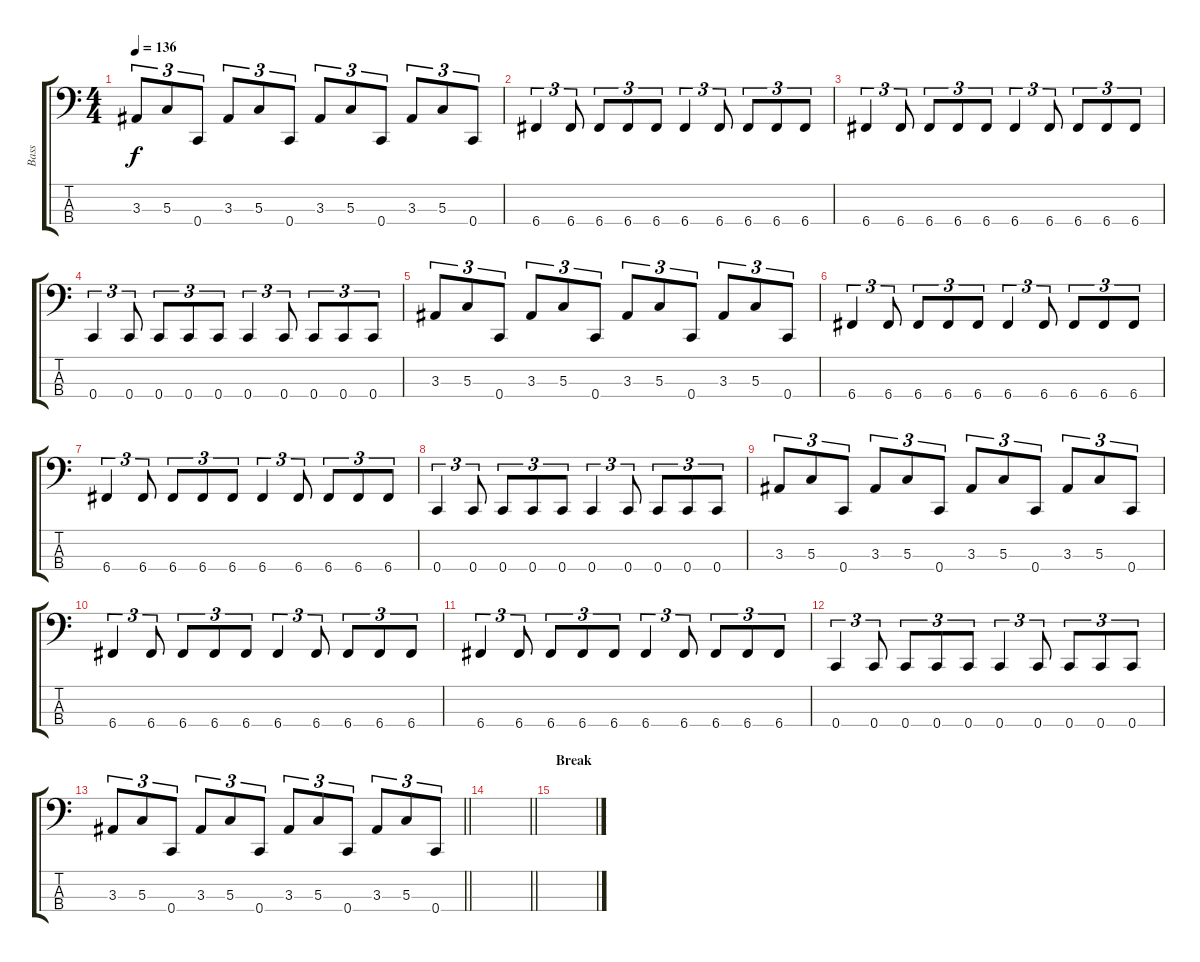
\track ("Bass" "Bass") {instrument electricbassfinger}
\staff {score tabs}
\tuning (F2 C2 G1 C1) {hide}
\ts (4 4)
\tempo 136
\clef f4
\ks c
3.3.8{tu (3 2) dy f} 5.3.8{tu (3 2)} 0.4.8{tu (3 2)} 3.3.8{tu (3 2)} 5.3.8{tu (3 2)} 0.4.8{tu (3 2)} 3.3.8{tu (3 2)} 5.3.8{tu (3 2)} 0.4.8{tu (3 2)} 3.3.8{tu (3 2)} 5.3.8{tu (3 2)} 0.4.8{tu (3 2)} |
6.4.4{tu (3 2)} 6.4.8{tu (3 2)} 6.4.8{tu (3 2)} 6.4.8{tu (3 2)} 6.4.8{tu (3 2)} 6.4.4{tu (3 2)} 6.4.8{tu (3 2)} 6.4.8{tu (3 2)} 6.4.8{tu (3 2)} 6.4.8{tu (3 2)} |
6.4.4{tu (3 2)} 6.4.8{tu (3 2)} 6.4.8{tu (3 2)} 6.4.8{tu (3 2)} 6.4.8{tu (3 2)} 6.4.4{tu (3 2)} 6.4.8{tu (3 2)} 6.4.8{tu (3 2)} 6.4.8{tu (3 2)} 6.4.8{tu (3 2)} |
0.4.4{tu (3 2)} 0.4.8{tu (3 2)} 0.4.8{tu (3 2)} 0.4.8{tu (3 2)} 0.4.8{tu (3 2)} 0.4.4{tu (3 2)} 0.4.8{tu (3 2)} 0.4.8{tu (3 2)} 0.4.8{tu (3 2)} 0.4.8{tu (3 2)} |
3.3.8{tu (3 2)} 5.3.8{tu (3 2)} 0.4.8{tu (3 2)} 3.3.8{tu (3 2)} 5.3.8{tu (3 2)} 0.4.8{tu (3 2)} 3.3.8{tu (3 2)} 5.3.8{tu (3 2)} 0.4.8{tu (3 2)} 3.3.8{tu (3 2)} 5.3.8{tu (3 2)} 0.4.8{tu (3 2)} |
6.4.4{tu (3 2)} 6.4.8{tu (3 2)} 6.4.8{tu (3 2)} 6.4.8{tu (3 2)} 6.4.8{tu (3 2)} 6.4.4{tu (3 2)} 6.4.8{tu (3 2)} 6.4.8{tu (3 2)} 6.4.8{tu (3 2)} 6.4.8{tu (3 2)} |
6.4.4{tu (3 2)} 6.4.8{tu (3 2)} 6.4.8{tu (3 2)} 6.4.8{tu (3 2)} 6.4.8{tu (3 2)} 6.4.4{tu (3 2)} 6.4.8{tu (3 2)} 6.4.8{tu (3 2)} 6.4.8{tu (3 2)} 6.4.8{tu (3 2)} |
0.4.4{tu (3 2)} 0.4.8{tu (3 2)} 0.4.8{tu (3 2)} 0.4.8{tu (3 2)} 0.4.8{tu (3 2)} 0.4.4{tu (3 2)} 0.4.8{tu (3 2)} 0.4.8{tu (3 2)} 0.4.8{tu (3 2)} 0.4.8{tu (3 2)} |
3.3.8{tu (3 2)} 5.3.8{tu (3 2)} 0.4.8{tu (3 2)} 3.3.8{tu (3 2)} 5.3.8{tu (3 2)} 0.4.8{tu (3 2)} 3.3.8{tu (3 2)} 5.3.8{tu (3 2)} 0.4.8{tu (3 2)} 3.3.8{tu (3 2)} 5.3.8{tu (3 2)} 0.4.8{tu (3 2)} |
6.4.4{tu (3 2)} 6.4.8{tu (3 2)} 6.4.8{tu (3 2)} 6.4.8{tu (3 2)} 6.4.8{tu (3 2)} 6.4.4{tu (3 2)} 6.4.8{tu (3 2)} 6.4.8{tu (3 2)} 6.4.8{tu (3 2)} 6.4.8{tu (3 2)} |
6.4.4{tu (3 2)} 6.4.8{tu (3 2)} 6.4.8{tu (3 2)} 6.4.8{tu (3 2)} 6.4.8{tu (3 2)} 6.4.4{tu (3 2)} 6.4.8{tu (3 2)} 6.4.8{tu (3 2)} 6.4.8{tu (3 2)} 6.4.8{tu (3 2)} |
0.4.4{tu (3 2)} 0.4.8{tu (3 2)} 0.4.8{tu (3 2)} 0.4.8{tu (3 2)} 0.4.8{tu (3 2)} 0.4.4{tu (3 2)} 0.4.8{tu (3 2)} 0.4.8{tu (3 2)} 0.4.8{tu (3 2)} 0.4.8{tu (3 2)} |
\barLineRight lightlight
3.3.8{tu (3 2)} 5.3.8{tu (3 2)} 0.4.8{tu (3 2)} 3.3.8{tu (3 2)} 5.3.8{tu (3 2)} 0.4.8{tu (3 2)} 3.3.8{tu (3 2)} 5.3.8{tu (3 2)} 0.4.8{tu (3 2)} 3.3.8{tu (3 2)} 5.3.8{tu (3 2)} 0.4.8{tu (3 2)} |
\section ("" "")
\barLineRight lightlight
|
\section ("" "Break")
